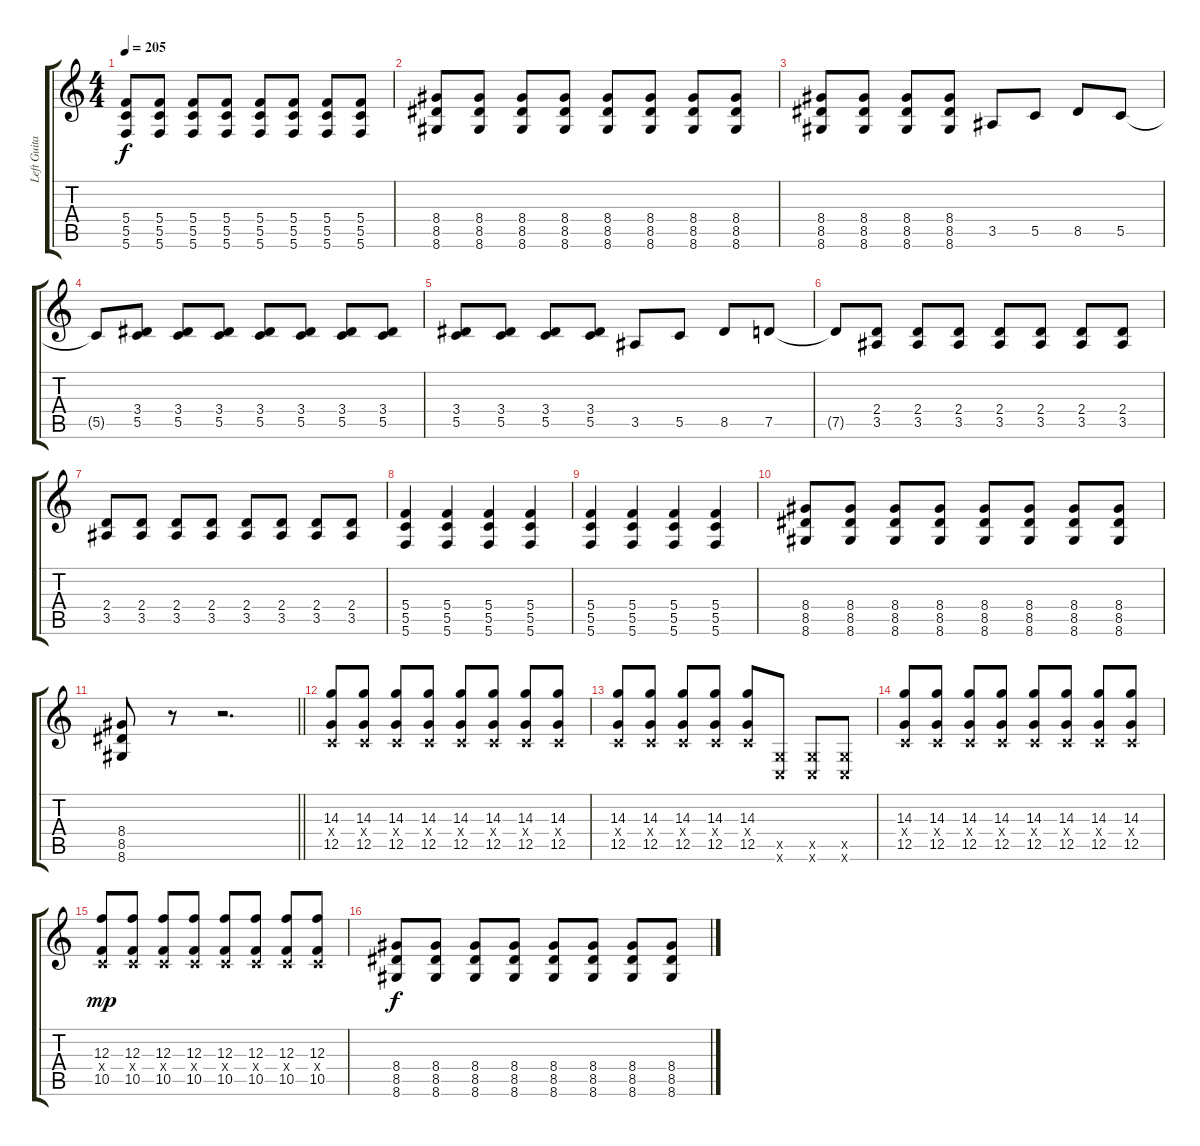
\track ("Left Guitar" "Left Guita") {instrument distortionguitar}
\staff {score tabs}
\tuning (D4 A3 F3 C3 G2 C2) {hide}
\ts (4 4)
\tempo 205
\clef g2
\ks c
(5.4 5.5 5.6).8{dy f} (5.4 5.5 5.6).8 (5.4 5.5 5.6).8 (5.4 5.5 5.6).8 (5.4 5.5 5.6).8 (5.4 5.5 5.6).8 (5.4 5.5 5.6).8 (5.4 5.5 5.6).8 |
(8.4 8.5 8.6).8 (8.4 8.5 8.6).8 (8.4 8.5 8.6).8 (8.4 8.5 8.6).8 (8.4 8.5 8.6).8 (8.4 8.5 8.6).8 (8.4 8.5 8.6).8 (8.4 8.5 8.6).8 |
(8.4 8.5 8.6).8 (8.4 8.5 8.6).8 (8.4 8.5 8.6).8 (8.4 8.5 8.6).8 3.5.8 5.5.8 8.5.8 5.5.8 |
5.5{t}.8 (3.4 5.5).8 (3.4 5.5).8 (3.4 5.5).8 (3.4 5.5).8 (3.4 5.5).8 (3.4 5.5).8 (3.4 5.5).8 |
(3.4 5.5).8 (3.4 5.5).8 (3.4 5.5).8 (3.4 5.5).8 3.5.8 5.5.8 8.5.8 7.5.8 |
7.5{t}.8 (2.4 3.5).8 (2.4 3.5).8 (2.4 3.5).8 (2.4 3.5).8 (2.4 3.5).8 (2.4 3.5).8 (2.4 3.5).8 |
(2.4 3.5).8 (2.4 3.5).8 (2.4 3.5).8 (2.4 3.5).8 (2.4 3.5).8 (2.4 3.5).8 (2.4 3.5).8 (2.4 3.5).8 |
(5.4 5.5 5.6).4 (5.4 5.5 5.6).4 (5.4 5.5 5.6).4 (5.4 5.5 5.6).4 |
(5.4 5.5 5.6).4 (5.4 5.5 5.6).4 (5.4 5.5 5.6).4 (5.4 5.5 5.6).4 |
(8.4 8.5 8.6).8 (8.4 8.5 8.6).8 (8.4 8.5 8.6).8 (8.4 8.5 8.6).8 (8.4 8.5 8.6).8 (8.4 8.5 8.6).8 (8.4 8.5 8.6).8 (8.4 8.5 8.6).8 |
\barLineRight lightlight
(8.4 8.5 8.6).8 r.8 r.2{d balance 5} |
(14.3 0.4{x} 12.5).8 (14.3 0.4{x} 12.5).8 (14.3 0.4{x} 12.5).8 (14.3 0.4{x} 12.5).8 (14.3 0.4{x} 12.5).8 (14.3 0.4{x} 12.5).8 (14.3 0.4{x} 12.5).8 (14.3 0.4{x} 12.5).8 |
(14.3 0.4{x} 12.5).8 (14.3 0.4{x} 12.5).8 (14.3 0.4{x} 12.5).8 (14.3 0.4{x} 12.5).8 (14.3 0.4{x} 12.5).8 (0.5{x} 0.6{x}).8 (0.5{x} 0.6{x}).8 (0.5{x} 0.6{x}).8 |
(14.3 0.4{x} 12.5).8 (14.3 0.4{x} 12.5).8 (14.3 0.4{x} 12.5).8 (14.3 0.4{x} 12.5).8 (14.3 0.4{x} 12.5).8 (14.3 0.4{x} 12.5).8 (14.3 0.4{x} 12.5).8 (14.3 0.4{x} 12.5).8 |
(12.3 0.4{x} 10.5).8{dy mp} (12.3 0.4{x} 10.5).8 (12.3 0.4{x} 10.5).8 (12.3 0.4{x} 10.5).8 (12.3 0.4{x} 10.5).8 (12.3 0.4{x} 10.5).8 (12.3 0.4{x} 10.5).8 (12.3 0.4{x} 10.5).8 |
(8.4 8.5 8.6).8{dy f} (8.4 8.5 8.6).8 (8.4 8.5 8.6).8 (8.4 8.5 8.6).8 (8.4 8.5 8.6).8 (8.4 8.5 8.6).8 (8.4 8.5 8.6).8 (8.4 8.5 8.6).8
